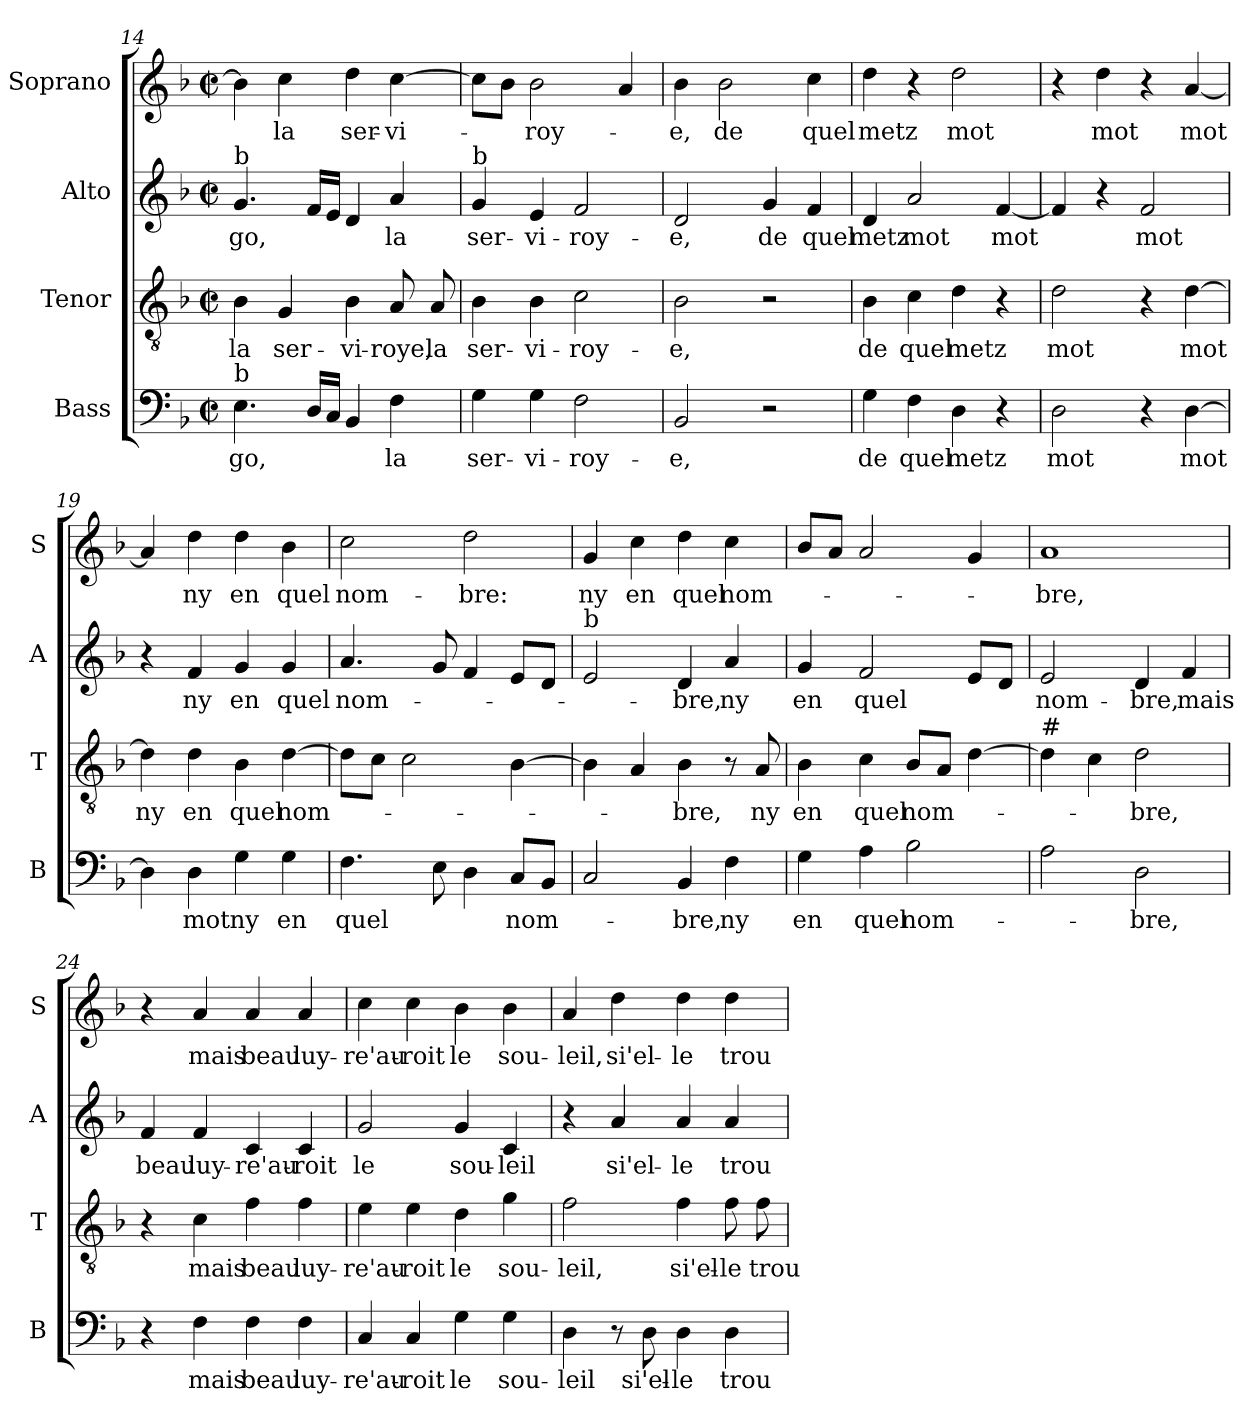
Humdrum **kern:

**kern	**text	**kern	**text	**kern	**text	**kern	**text
*part4	*part4	*part3	*part3	*part2	*part2	*part1	*part1
*staff4	*staff4	*staff3	*staff3	*staff2	*staff2	*staff1	*staff1
*I"Bass	*	*I"Tenor	*	*I"Alto	*	*I"Soprano	*
*I'B	*	*I'T	*	*I'A	*	*I'S	*
*clefF4	*	*clefGv2	*	*clefG2	*	*clefG2	*
*k[b-]	*	*k[b-]	*	*k[b-]	*	*k[b-]	*
*F:	*	*F:	*	*F:	*	*F:	*
*M2/2	*	*M2/2	*	*M2/2	*	*M2/2	*
*met(c|)	*	*met(c|)	*	*met(c|)	*	*met(c|)	*
=14	=14	=14	=14	=14	=14	=14	=14
!	!	!	!	!LO:TX:a:t=b	!	!	!
!LO:TX:a:t=b	!	!	!	!	!	!	!
!	!LO:LY:b	!	!LO:LY:b	!	!LO:LY:b	!	!
4.E\	-go,	4B-\	la	4.g/	go,	4b-\]	.
!	!	!	!LO:LY:b	!	!	!	!LO:LY:b
.	.	4G/	ser-	.	.	4cc\	la
16D/LL	.	.	.	16f/LL	.	.	.
16C/JJ	.	.	.	16e/JJ	.	.	.
!	!	!	!LO:LY:b	!	!	!	!LO:LY:b
4BB-/	.	4B-\	-vi-	4d/	.	4dd\	ser-
!	!LO:LY:b	!	!LO:LY:b	!	!LO:LY:b	!	!LO:LY:b
4F\	la	8A/	-roye,	4a/	la	[4cc\	-vi-
!	!	!	!LO:LY:b	!	!	!	!
.	.	8A/	la	.	.	.	.
=15	=15	=15	=15	=15	=15	=15	=15
!	!	!	!	!LO:TX:a:t=b	!	!	!
!	!LO:LY:b	!	!LO:LY:b	!	!LO:LY:b	!	!
4G\	ser-	4B-\	ser-	4g/	ser-	8cc\L]	.
.	.	.	.	.	.	8b-\J	.
!	!LO:LY:b	!	!LO:LY:b	!	!LO:LY:b	!	!LO:LY:b
4G\	-vi-	4B-\	-vi-	4e/	-vi-	2b-\	-roy-
!	!LO:LY:b	!	!LO:LY:b	!	!LO:LY:b	!	!
2F\	-roy-	2c\	-roy-	2f/	-roy-	.	.
.	.	.	.	.	.	4a/	.
!!LO:LB:g=z
=16	=16	=16	=16	=16	=16	=16	=16
!	!LO:LY:b	!	!LO:LY:b	!	!LO:LY:b	!	!LO:LY:b
2BB-/	-e,	2B-\	-e,	2d/	-e,	4b-\	-e,
!	!	!	!	!	!	!	!LO:LY:b
.	.	.	.	.	.	2b-\	de
!	!	!	!	!	!LO:LY:b	!	!
2r	.	2r	.	4g/	de	.	.
!	!	!	!	!	!LO:LY:b	!	!LO:LY:b
.	.	.	.	4f/	quel	4cc\	quel
=17	=17	=17	=17	=17	=17	=17	=17
!	!LO:LY:b	!	!LO:LY:b	!	!LO:LY:b	!	!LO:LY:b
4G\	de	4B-\	de	4d/	metz	4dd\	metz
!	!LO:LY:b	!	!LO:LY:b	!	!LO:LY:b	!	!
4F\	quel	4c\	quel	2a/	mot	4r	.
!	!LO:LY:b	!	!LO:LY:b	!	!	!	!LO:LY:b
4D\	metz	4d\	metz	.	.	2dd\	mot
!	!	!	!	!	!LO:LY:b	!	!
4r	.	4r	.	[4f/	mot	.	.
=18	=18	=18	=18	=18	=18	=18	=18
!	!LO:LY:b	!	!LO:LY:b	!	!	!	!
2D\	mot	2d\	mot	4f/]	.	4r	.
!	!	!	!	!	!	!	!LO:LY:b
.	.	.	.	4r	.	4dd\	mot
!	!	!	!	!	!LO:LY:b	!	!
4r	.	4r	.	2f/	mot	4r	.
!	!LO:LY:b	!	!LO:LY:b	!	!	!	!LO:LY:b
[4D\	mot	[4d\	mot	.	.	[4a/	mot
=19	=19	=19	=19	=19	=19	=19	=19
!	!	!	!LO:LY:b	!	!	!	!
4D\]	.	4d\]	ny	4r	.	4a/]	.
!	!LO:LY:b	!	!LO:LY:b	!	!LO:LY:b	!	!LO:LY:b
4D\	mot	4d\	en	4f/	ny	4dd\	ny
!	!LO:LY:b	!	!LO:LY:b	!	!LO:LY:b	!	!LO:LY:b
4G\	ny	4B-\	quel	4g/	en	4dd\	en
!	!LO:LY:b	!	!LO:LY:b	!	!LO:LY:b	!	!LO:LY:b
4G\	en	[4d\	nom-	4g/	quel	4b-\	quel
=20	=20	=20	=20	=20	=20	=20	=20
!	!LO:LY:b	!	!	!	!LO:LY:b	!	!LO:LY:b
4.F\	quel	8d\L]	.	4.a/	nom-	2cc\	nom-
.	.	8c\J	.	.	.	.	.
.	.	2c\	.	.	.	.	.
8E\	.	.	.	8g/	.	.	.
!	!	!	!	!	!	!	!LO:LY:b
4D\	.	.	.	4f/	.	2dd\	-bre:
!	!LO:LY:b	!	!	!	!	!	!
8C/L	nom-	[4B-\	.	8e/L	.	.	.
8BB-/J	.	.	.	8d/J	.	.	.
!!LO:LB:g=z
=21	=21	=21	=21	=21	=21	=21	=21
!	!	!	!	!LO:TX:a:t=b	!	!	!
!	!	!	!	!	!	!	!LO:LY:b
2C/	.	4B-\]	.	2e/	.	4g/	ny
!	!	!	!	!	!	!	!LO:LY:b
.	.	4A/	.	.	.	4cc\	en
!	!LO:LY:b	!	!LO:LY:b	!	!LO:LY:b	!	!LO:LY:b
4BB-/	-bre,	4B-\	-bre,	4d/	-bre,	4dd\	quel
!	!LO:LY:b	!	!	!	!LO:LY:b	!	!LO:LY:b
4F\	ny	8r	.	4a/	ny	4cc\	nom-
!	!	!	!LO:LY:b	!	!	!	!
.	.	8A/	ny	.	.	.	.
=22	=22	=22	=22	=22	=22	=22	=22
!	!LO:LY:b	!	!LO:LY:b	!	!LO:LY:b	!	!
4G\	en	4B-\	en	4g/	en	8b-/L	.
.	.	.	.	.	.	8a/J	.
!	!LO:LY:b	!	!LO:LY:b	!	!LO:LY:b	!	!
4A\	quel	4c\	quel	2f/	quel	2a/	.
!	!LO:LY:b	!	!LO:LY:b	!	!	!	!
2B-\	nom-	8B-/L	nom-	.	.	.	.
.	.	8A/J	.	.	.	.	.
.	.	[4d\	.	8e/L	.	4g/	.
.	.	.	.	8d/J	.	.	.
=23	=23	=23	=23	=23	=23	=23	=23
!	!	!LO:TX:a:t=#	!	!	!	!	!
!	!	!	!	!	!LO:LY:b	!	!LO:LY:b
2A\	.	4d\]	.	2e/	nom-	1a	-bre,
.	.	4c\	.	.	.	.	.
!	!LO:LY:b	!	!LO:LY:b	!	!LO:LY:b	!	!
2D\	-bre,	2d\	-bre,	4d/	-bre,	.	.
!	!	!	!	!	!LO:LY:b	!	!
.	.	.	.	4f/	mais	.	.
=24	=24	=24	=24	=24	=24	=24	=24
!	!	!	!	!	!LO:LY:b	!	!
4r	.	4r	.	4f/	beau	4r	.
!	!LO:LY:b	!	!LO:LY:b	!	!LO:LY:b	!	!LO:LY:b
4F\	mais	4c\	mais	4f/	luy-	4a/	mais
!	!LO:LY:b	!	!LO:LY:b	!	!LO:LY:b	!	!LO:LY:b
4F\	beau	4f\	beau	4c/	-re'au-	4a/	beau
!	!LO:LY:b	!	!LO:LY:b	!	!LO:LY:b	!	!LO:LY:b
4F\	luy-	4f\	luy-	4c/	-roit	4a/	luy-
=25	=25	=25	=25	=25	=25	=25	=25
!	!LO:LY:b	!	!LO:LY:b	!	!LO:LY:b	!	!LO:LY:b
4C/	-re'au-	4e\	-re'au-	2g/	le	4cc\	-re'au-
!	!LO:LY:b	!	!LO:LY:b	!	!	!	!LO:LY:b
4C/	-roit	4e\	-roit	.	.	4cc\	-roit
!	!LO:LY:b	!	!LO:LY:b	!	!LO:LY:b	!	!LO:LY:b
4G\	le	4d\	le	4g/	sou-	4b-\	le
!	!LO:LY:b	!	!LO:LY:b	!	!LO:LY:b	!	!LO:LY:b
4G\	sou-	4g\	sou-	4c/	-leil	4b-\	sou-
!!LO:PB:g=z
=26	=26	=26	=26	=26	=26	=26	=26
!	!LO:LY:b	!	!LO:LY:b	!	!	!	!LO:LY:b
4D\	-leil	2f\	-leil,	4r	.	4a/	-leil,
!	!	!	!	!	!LO:LY:b	!	!LO:LY:b
8r	.	.	.	4a/	si'el-	4dd\	si'el-
!	!LO:LY:b	!	!	!	!	!	!
8D\	si'el-	.	.	.	.	.	.
!	!LO:LY:b	!	!LO:LY:b	!	!LO:LY:b	!	!LO:LY:b
4D\	-le	4f\	si'el-	4a/	-le	4dd\	-le
!	!LO:LY:b	!	!LO:LY:b	!	!LO:LY:b	!	!LO:LY:b
4D\	trou-	8f\	-le	4a/	trou-	4dd\	trou-
!	!	!	!LO:LY:b	!	!	!	!
.	.	8f\	trou-	.	.	.	.
=	=	=	=	=	=	=	=
*-	*-	*-	*-	*-	*-	*-	*-
